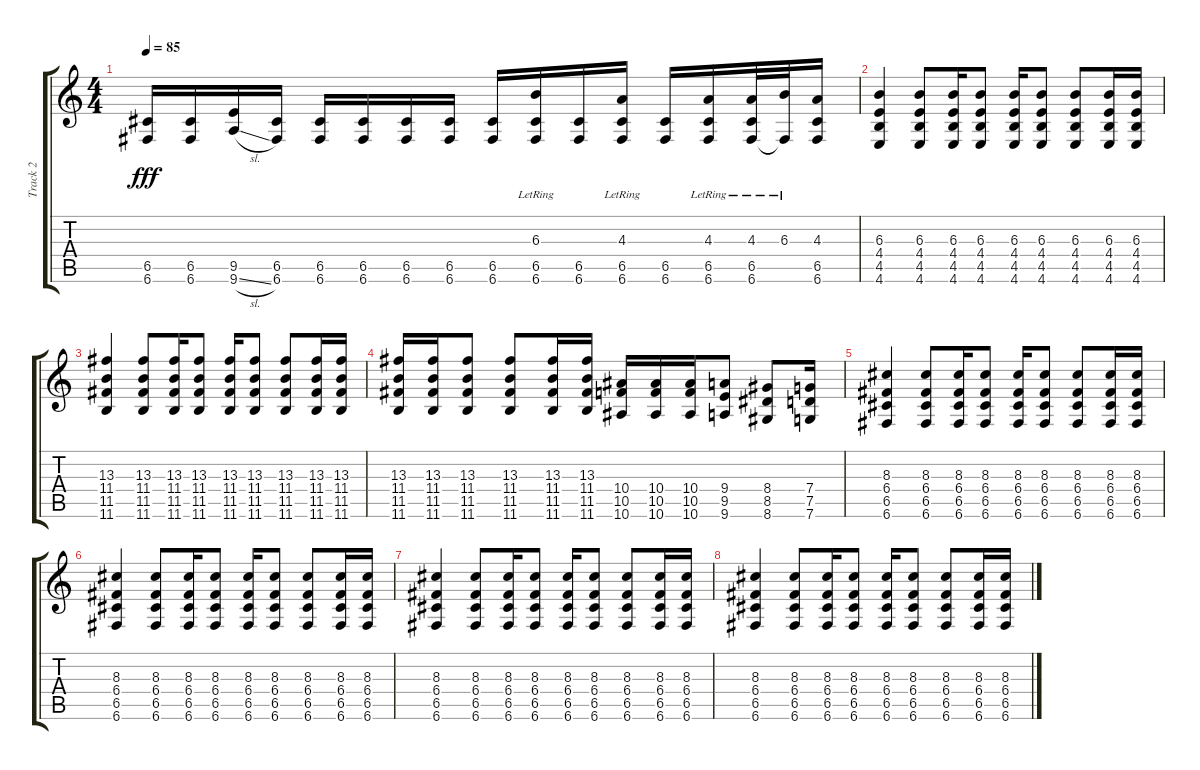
\track ("Track 2" "Track 2") {instrument electricguitarjazz}
\staff {score tabs}
\tuning (D4 A3 F3 C3 G2 C2) {hide}
\ts (4 4)
\tempo 85
\clef g2
\ks c
(6.5 6.6).16{dy fff} (6.5 6.6).16 (9.5 9.6{sl}).16 (6.5 6.6).16 (6.5 6.6).16 (6.5 6.6).16 (6.5 6.6).16 (6.5 6.6).16 (6.5 6.6).16 (6.3{lr} 6.5 6.6).16 (6.5 6.6).16 (4.3{lr} 6.5 6.6).16 (6.5 6.6).16 (4.3{lr} 6.5 6.6).16 (4.3{lr} 6.5 6.6).32 (6.3{lr} 6.6{t}).32 (4.3 6.5 6.6).16 |
(6.3 4.4 4.5 4.6).4 (6.3 4.4 4.5 4.6).8 (6.3 4.4 4.5 4.6).16 (6.3 4.4 4.5 4.6).8 (6.3 4.4 4.5 4.6).16 (6.3 4.4 4.5 4.6).8 (6.3 4.4 4.5 4.6).8 (6.3 4.4 4.5 4.6).16 (6.3 4.4 4.5 4.6).16 |
(13.3 11.4 11.5 11.6).4 (13.3 11.4 11.5 11.6).8 (13.3 11.4 11.5 11.6).16 (13.3 11.4 11.5 11.6).8 (13.3 11.4 11.5 11.6).16 (13.3 11.4 11.5 11.6).8 (13.3 11.4 11.5 11.6).8 (13.3 11.4 11.5 11.6).16 (13.3 11.4 11.5 11.6).16 |
(13.3 11.4 11.5 11.6).16 (13.3 11.4 11.5 11.6).16 (13.3 11.4 11.5 11.6).8 (13.3 11.4 11.5 11.6).8 (13.3 11.4 11.5 11.6).16 (13.3 11.4 11.5 11.6).16 (10.4 10.5 10.6).16 (10.4 10.5 10.6).16 (10.4 10.5 10.6).16 (9.4 9.5 9.6).8 (8.4 8.5 8.6).8 (7.4 7.5 7.6).16 |
(8.3 6.4 6.5 6.6).4 (8.3 6.4 6.5 6.6).8 (8.3 6.4 6.5 6.6).16 (8.3 6.4 6.5 6.6).8 (8.3 6.4 6.5 6.6).16 (8.3 6.4 6.5 6.6).8 (8.3 6.4 6.5 6.6).8 (8.3 6.4 6.5 6.6).16 (8.3 6.4 6.5 6.6).16 |
(8.3 6.4 6.5 6.6).4 (8.3 6.4 6.5 6.6).8 (8.3 6.4 6.5 6.6).16 (8.3 6.4 6.5 6.6).8 (8.3 6.4 6.5 6.6).16 (8.3 6.4 6.5 6.6).8 (8.3 6.4 6.5 6.6).8 (8.3 6.4 6.5 6.6).16 (8.3 6.4 6.5 6.6).16 |
(8.3 6.4 6.5 6.6).4 (8.3 6.4 6.5 6.6).8 (8.3 6.4 6.5 6.6).16 (8.3 6.4 6.5 6.6).8 (8.3 6.4 6.5 6.6).16 (8.3 6.4 6.5 6.6).8 (8.3 6.4 6.5 6.6).8 (8.3 6.4 6.5 6.6).16 (8.3 6.4 6.5 6.6).16 |
(8.3 6.4 6.5 6.6).4 (8.3 6.4 6.5 6.6).8 (8.3 6.4 6.5 6.6).16 (8.3 6.4 6.5 6.6).8 (8.3 6.4 6.5 6.6).16 (8.3 6.4 6.5 6.6).8 (8.3 6.4 6.5 6.6).8 (8.3 6.4 6.5 6.6).16 (8.3 6.4 6.5 6.6).16
